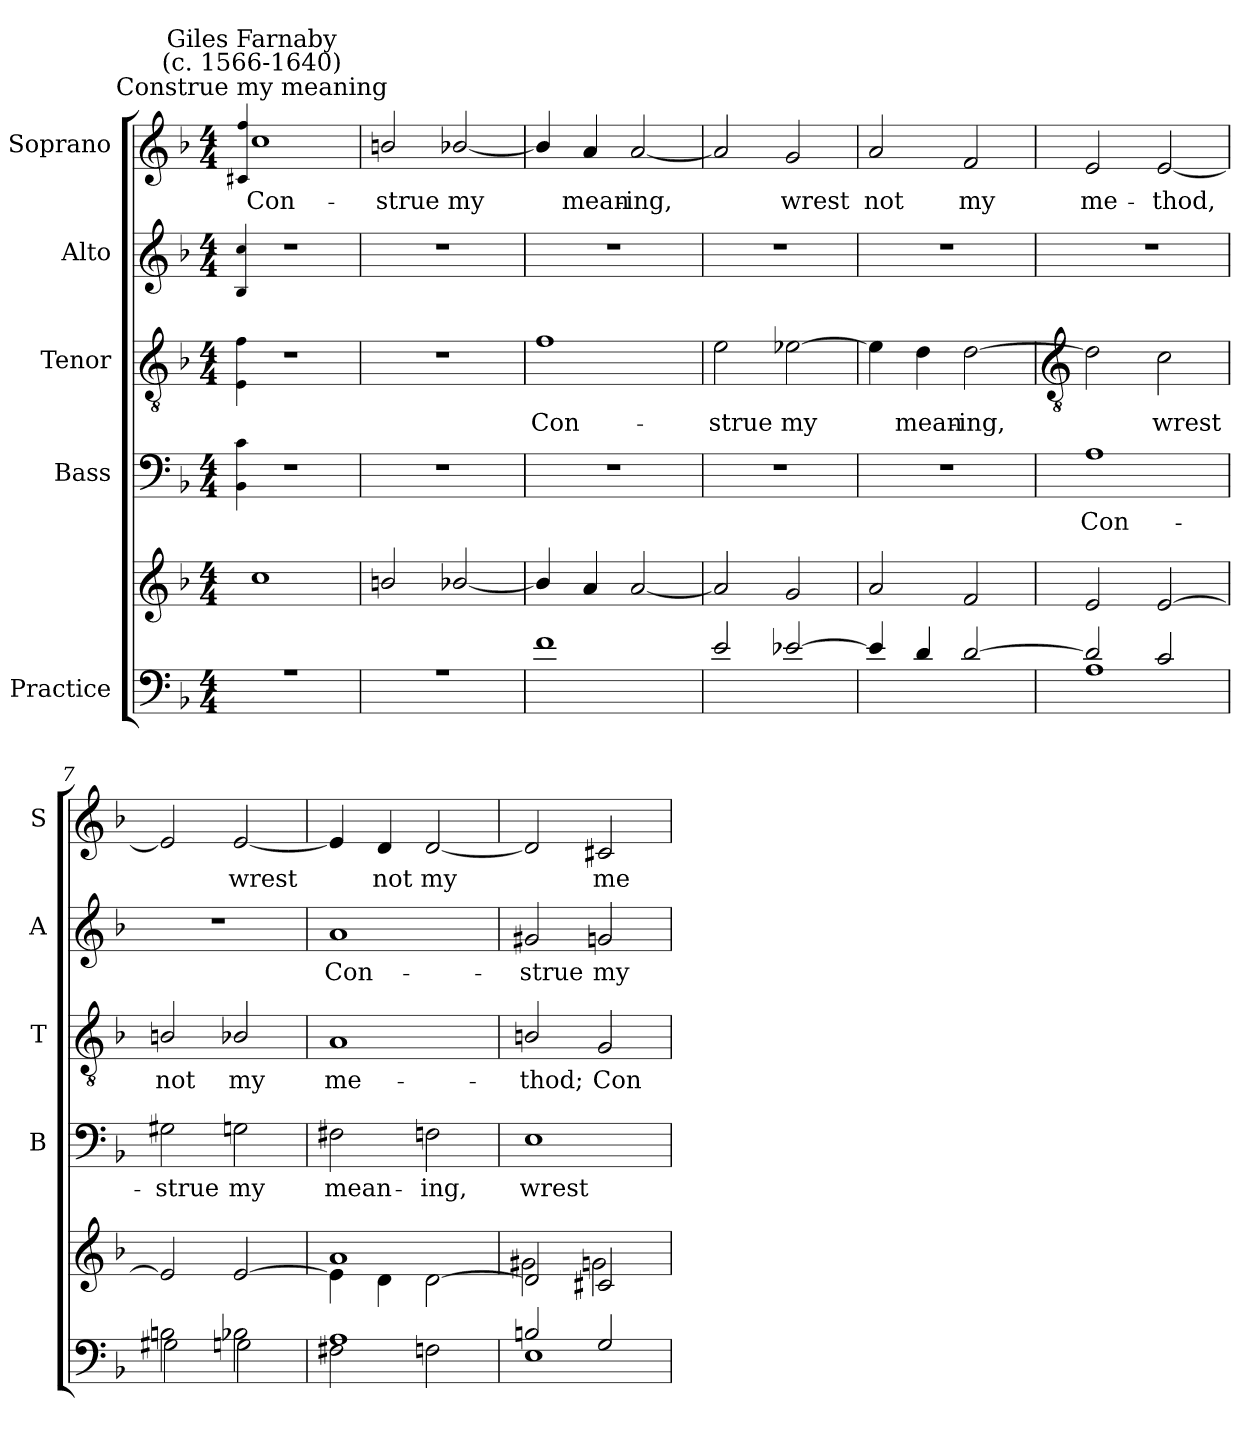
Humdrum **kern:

**kern	**kern	**kern	**text	**kern	**text	**kern	**text	**kern	**text
*part5	*part5	*part4	*part4	*part3	*part3	*part2	*part2	*part1	*part1
*staff6	*staff5	*staff4	*staff4	*staff3	*staff3	*staff2	*staff2	*staff1	*staff1
*I"Practice	*	*I"Bass	*	*I"Tenor	*	*I"Alto	*	*I"Soprano	*
*	*	*I'B	*	*I'T	*	*I'A	*	*I'S	*
*clefF4	*clefG2	*clefF4	*	*clefGv2	*	*clefG2	*	*clefG2	*
*k[b-]	*k[b-]	*k[b-]	*	*k[b-]	*	*k[b-]	*	*k[b-]	*
*F:	*F:	*F:	*	*F:	*	*F:	*	*F:	*
*M4/4	*M4/4	*M4/4	*	*M4/4	*	*M4/4	*	*M4/4	*
=1	=1	=1	=1	=1	=1	=1	=1	=1	=1
.	.	4qqBB- 4qqc	.	4qqE 4qqf	.	4qqB- 4qqcc	.	4qqc#X 4qqff	.
*^	*	*	*	*	*	*	*	*	*
!	!	!	!	!	!	!	!	!	!LO:TX:a:cj:t=Construe my meaning	!
!	!	!	!	!	!	!	!	!	!LO:TX:a:cj:t=Giles Farnaby\n(c. 1566-1640)	!
!	!	!	!	!	!	!	!	!	!	!LO:LY:b
1r	1ryy	1cc	1r	.	1r	.	1r	.	1cc	Con-
=2	=2	=2	=2	=2	=2	=2	=2	=2	=2	=2
!	!	!	!	!	!	!	!	!	!	!LO:LY:b
1r	1ryy	2bn/	1r	.	1r	.	1r	.	2bn/	-strue
!	!	!	!	!	!	!	!	!	!	!LO:LY:b
.	.	[2b-X/	.	.	.	.	.	.	[2b-X/	my
=3	=3	=3	=3	=3	=3	=3	=3	=3	=3	=3
!	!	!	!	!	!	!LO:LY:b	!	!	!	!
1f	1ryy	4b-/]	1r	.	1f	Con-	1r	.	4b-/]	.
!	!	!	!	!	!	!	!	!	!	!LO:LY:b
.	.	4a	.	.	.	.	.	.	4a	mean-
!	!	!	!	!	!	!	!	!	!	!LO:LY:b
.	.	[2a	.	.	.	.	.	.	[2a	ing,
=4	=4	=4	=4	=4	=4	=4	=4	=4	=4	=4
!	!	!	!	!	!	!LO:LY:b	!	!	!	!
2e	1ryy	2a]	1r	.	2e	-strue	1r	.	2a]	.
!	!	!	!	!	!	!LO:LY:b	!	!	!	!LO:LY:b
[2e-X	.	2g	.	.	[2e-X	my	.	.	2g	wrest
=5	=5	=5	=5	=5	=5	=5	=5	=5	=5	=5
!	!	!	!	!	!	!	!	!	!	!LO:LY:b
4e-]	1ryy	2a	1r	.	4e-]	.	1r	.	2a	not
!	!	!	!	!	!	!LO:LY:b	!	!	!	!
4d	.	.	.	.	4d	mean-	.	.	.	.
!	!	!	!	!	!	!LO:LY:b	!	!	!	!LO:LY:b
[2d	.	2f	.	.	[2d	ing,	.	.	2f	my
!!LO:LB:g=z
=6	=6	=6	=6	=6	=6	=6	=6	=6	=6	=6
*	*	*	*	*	*clefGv2	*	*	*	*	*
*	*	*^	*	*	*	*	*	*	*	*
!	!	!	!	!	!LO:LY:b	!	!	!	!	!	!LO:LY:b
2d/]	1A	2e	1ryy	1A	Con-	2d]	.	1r	.	2e	me-
!	!	!	!	!	!	!	!LO:LY:b	!	!	!	!LO:LY:b
2c/	.	[2e	.	.	.	2c	wrest	.	.	[2e	-thod,
=7	=7	=7	=7	=7	=7	=7	=7	=7	=7	=7	=7
!	!	!	!	!	!LO:LY:b	!	!LO:LY:b	!	!	!	!
2Bn\	2G#X	2e]	1ryy	2G#X	-strue	2Bn/	not	1r	.	2e]	.
!	!	!	!	!	!LO:LY:b	!	!LO:LY:b	!	!	!	!LO:LY:b
2B-X\	2Gn	[2e	.	2Gn	my	2B-X/	my	.	.	[2e	wrest
=8	=8	=8	=8	=8	=8	=8	=8	=8	=8	=8	=8
!	!	!	!	!	!LO:LY:b	!	!LO:LY:b	!	!LO:LY:b	!	!LO:LY:b
1A	2F#X	4e\]	1a	2F#X	mean-	1A	me-	1a	Con-	4e]	.
!	!	!	!	!	!	!	!	!	!	!	!LO:LY:b
.	.	4d\	.	.	.	.	.	.	.	4d	not
!	!	!	!	!	!LO:LY:b	!	!	!	!	!	!LO:LY:b
.	2Fn	[2d\	.	2Fn	-ing,	.	.	.	.	[2d	my
=9	=9	=9	=9	=9	=9	=9	=9	=9	=9	=9	=9
!	!	!	!	!	!LO:LY:b	!	!LO:LY:b	!	!LO:LY:b	!	!
2Bn/	1E	2d]	2g#X	1E	wrest	2Bn/	-thod;	2g#X	-strue	2d]	.
!	!	!	!	!	!	!	!LO:LY:b	!	!LO:LY:b	!	!LO:LY:b
2G/	.	2c#X	2gn	.	.	2G	Con-	2gn	my	2c#X	me-
*v	*v	*	*	*	*	*	*	*	*	*	*
*	*v	*v	*	*	*	*	*	*	*	*
=	=	=	=	=	=	=	=	=	=
*-	*-	*-	*-	*-	*-	*-	*-	*-	*-
